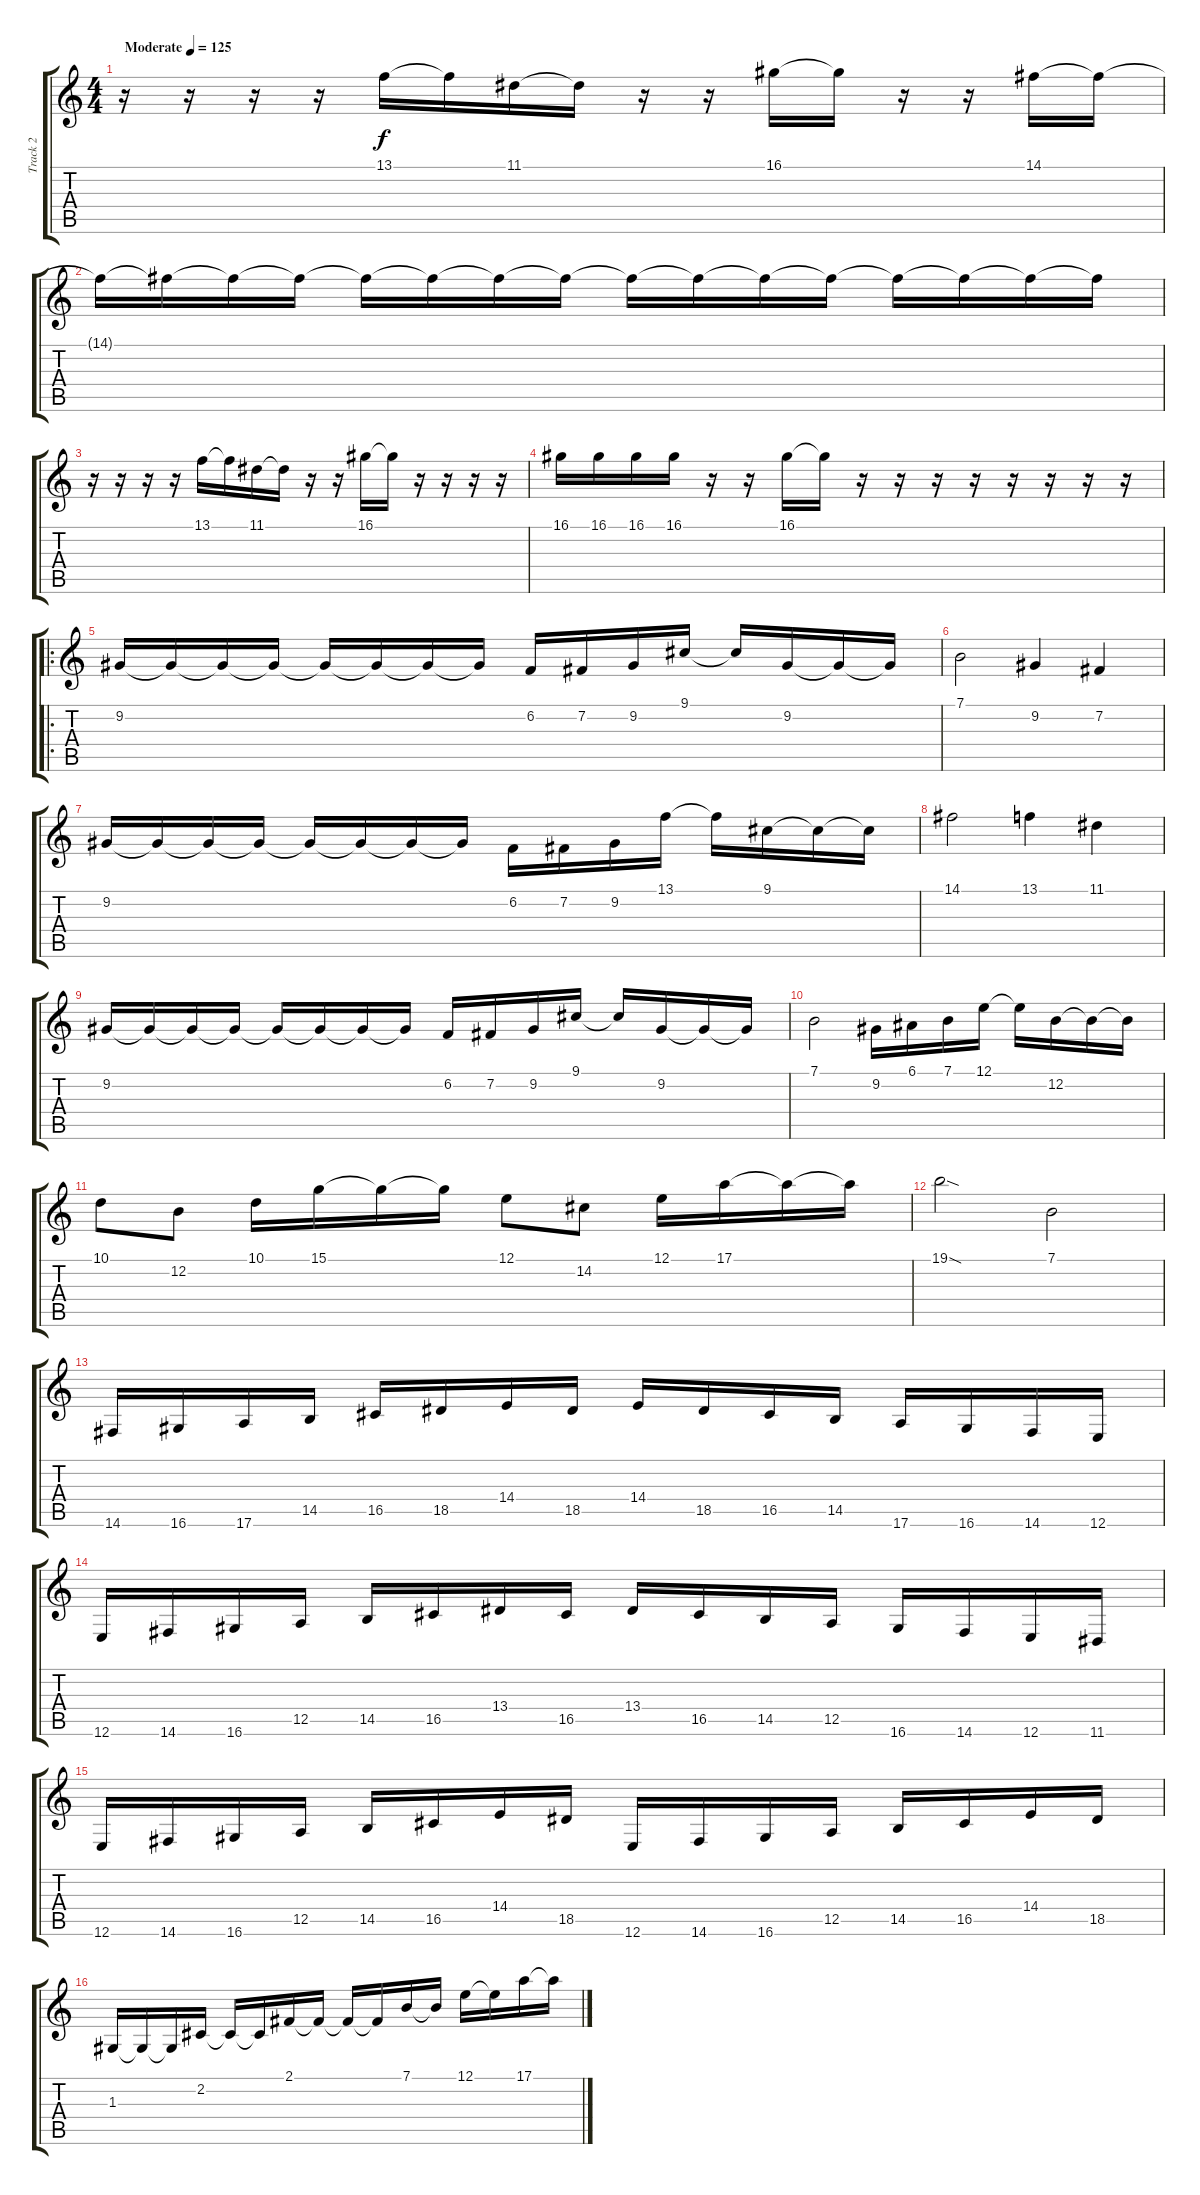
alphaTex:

\track ("Track 2" "Track 2") {instrument lead5charang}
\staff {score tabs}
\tuning (E4 B3 G3 D3 A2 E2) {hide}
\ts (4 4)
\tempo (125 "Moderate")
\clef g2
\ks c
r.16{dy f instrument lead5charang} r.16 r.16 r.16 13.1.16 13.1{t}.16 11.1.16 11.1{t}.16 r.16 r.16 16.1.16 16.1{t}.16 r.16 r.16 14.1.16 14.1{t}.16 |
14.1{t}.16 14.1{t}.16 14.1{t}.16 14.1{t}.16 14.1{t}.16 14.1{t}.16 14.1{t}.16 14.1{t}.16 14.1{t}.16 14.1{t}.16 14.1{t}.16 14.1{t}.16 14.1{t}.16 14.1{t}.16 14.1{t}.16 14.1{t}.16 |
r.16 r.16 r.16 r.16 13.1.16 13.1{t}.16 11.1.16 11.1{t}.16 r.16 r.16 16.1.16 16.1{t}.16 r.16 r.16 r.16 r.16 |
16.1.16 16.1.16 16.1.16 16.1.16 r.16 r.16 16.1.16 16.1{t}.16 r.16 r.16 r.16 r.16 r.16 r.16 r.16 r.16 |
\ro
9.2.16 9.2{t}.16 9.2{t}.16 9.2{t}.16 9.2{t}.16 9.2{t}.16 9.2{t}.16 9.2{t}.16 6.2.16 7.2.16 9.2.16 9.1.16 9.1{t}.16 9.2.16 9.2{t}.16 9.2{t}.16 |
7.1.2 9.2.4 7.2.4 |
9.2.16 9.2{t}.16 9.2{t}.16 9.2{t}.16 9.2{t}.16 9.2{t}.16 9.2{t}.16 9.2{t}.16 6.2.16 7.2.16 9.2.16 13.1.16 13.1{t}.16 9.1.16 9.1{t}.16 9.1{t}.16 |
14.1.2 13.1.4 11.1.4 |
9.2.16 9.2{t}.16 9.2{t}.16 9.2{t}.16 9.2{t}.16 9.2{t}.16 9.2{t}.16 9.2{t}.16 6.2.16 7.2.16 9.2.16 9.1.16 9.1{t}.16 9.2.16 9.2{t}.16 9.2{t}.16 |
7.1.2 9.2.16 6.1.16 7.1.16 12.1.16 12.1{t}.16 12.2.16 12.2{t}.16 12.2{t}.16 |
10.1.8 12.2.8 10.1.16 15.1.16 15.1{t}.16 15.1{t}.16 12.1.8 14.2.8 12.1.16 17.1.16 17.1{t}.16 17.1{t}.16 |
19.1{sod}.2 7.1.2 |
14.6.16 16.6.16 17.6.16 14.5.16 16.5.16 18.5.16 14.4.16 18.5.16 14.4.16 18.5.16 16.5.16 14.5.16 17.6.16 16.6.16 14.6.16 12.6.16 |
12.6.16 14.6.16 16.6.16 12.5.16 14.5.16 16.5.16 13.4.16 16.5.16 13.4.16 16.5.16 14.5.16 12.5.16 16.6.16 14.6.16 12.6.16 11.6.16 |
12.6.16 14.6.16 16.6.16 12.5.16 14.5.16 16.5.16 14.4.16 18.5.16 12.6.16 14.6.16 16.6.16 12.5.16 14.5.16 16.5.16 14.4.16 18.5.16 |
1.3.16 1.3{t}.16 1.3{t}.16 2.2.16 2.2{t}.16 2.2{t}.16 2.1.16 2.1{t}.16 2.1{t}.16 2.1{t}.16 7.1.16 7.1{t}.16 12.1.16 12.1{t}.16 17.1.16 17.1{t}.16
